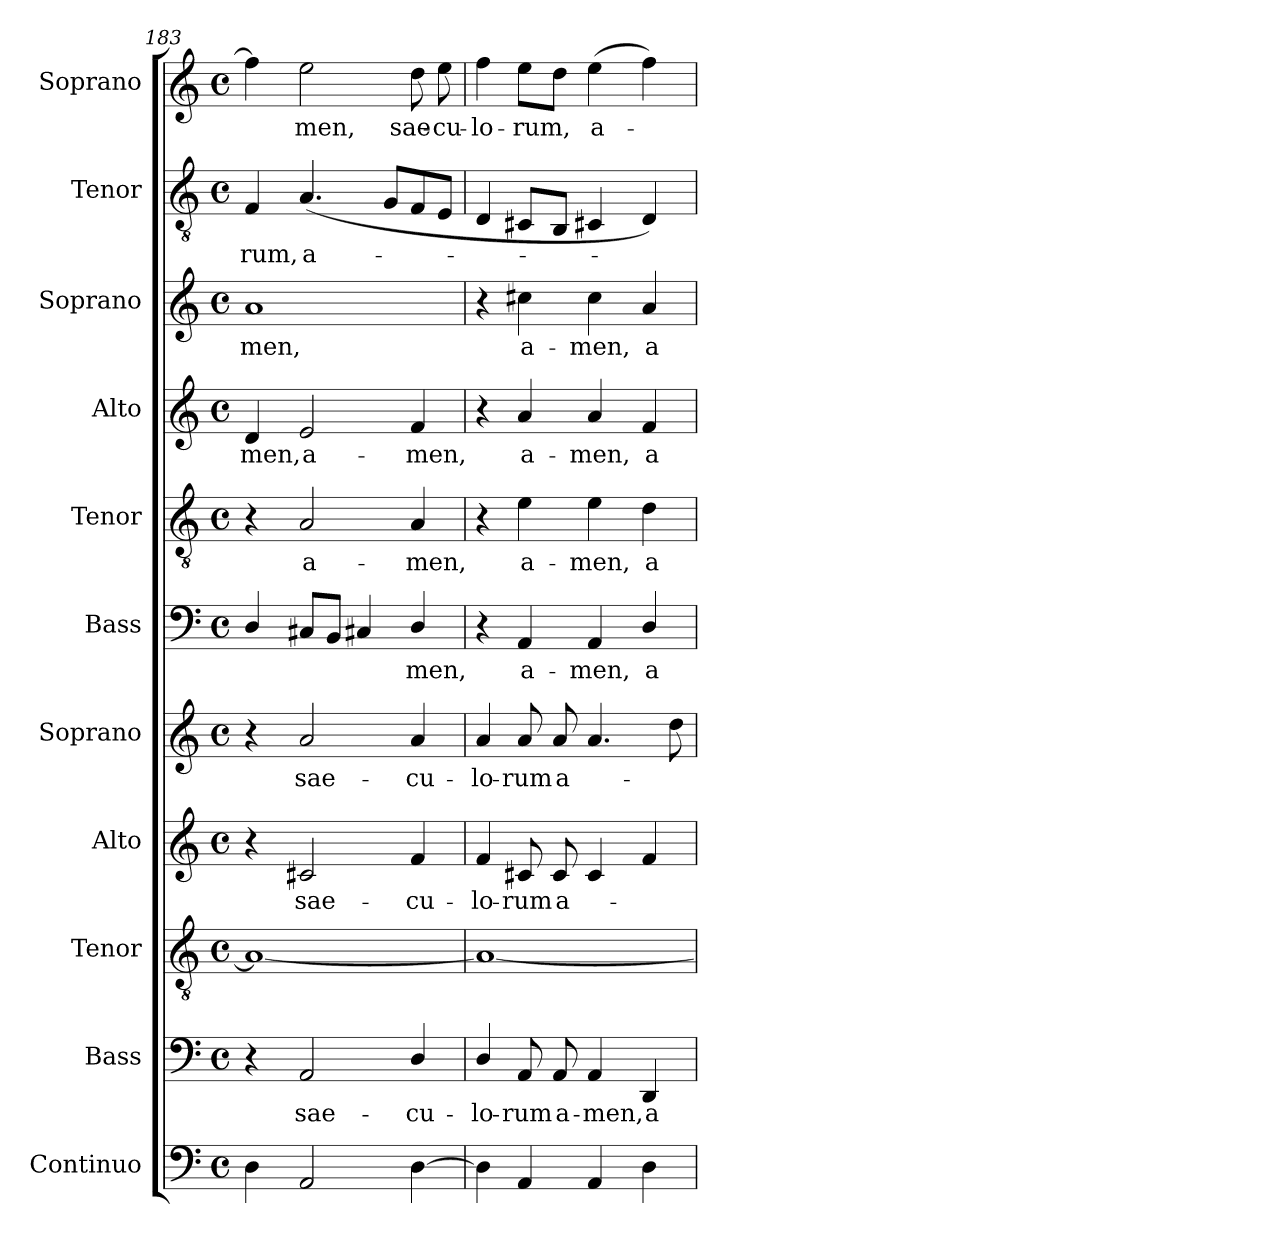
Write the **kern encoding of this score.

**kern	**kern	**text	**kern	**kern	**text	**kern	**text	**kern	**text	**kern	**text	**kern	**text	**kern	**text	**kern	**text	**kern	**text
*part11	*part10	*part10	*part9	*part8	*part8	*part7	*part7	*part6	*part6	*part5	*part5	*part4	*part4	*part3	*part3	*part2	*part2	*part1	*part1
*staff11	*staff10	*staff10	*staff9	*staff8	*staff8	*staff7	*staff7	*staff6	*staff6	*staff5	*staff5	*staff4	*staff4	*staff3	*staff3	*staff2	*staff2	*staff1	*staff1
*I"Continuo	*I"Bass	*	*I"Tenor	*I"Alto	*	*I"Soprano	*	*I"Bass	*	*I"Tenor	*	*I"Alto	*	*I"Soprano	*	*I"Tenor	*	*I"Soprano	*
*I'Cont.	*I'B.	*	*I'T.	*I'A.	*	*I'S.	*	*I'B.	*	*I'T.	*	*I'A.	*	*I'S.	*	*I'T.	*	*I'S.	*
*clefF4	*clefF4	*	*clefGv2	*clefG2	*	*clefG2	*	*clefF4	*	*clefGv2	*	*clefG2	*	*clefG2	*	*clefGv2	*	*clefG2	*
*	*	*	*ITrd7c12	*	*	*	*	*	*	*ITrd7c12	*	*	*	*	*	*ITrd7c12	*	*	*
*k[]	*k[]	*	*k[]	*k[]	*	*k[]	*	*k[]	*	*k[]	*	*k[]	*	*k[]	*	*k[]	*	*k[]	*
*C:	*C:	*	*C:	*C:	*	*C:	*	*C:	*	*C:	*	*C:	*	*C:	*	*C:	*	*C:	*
*M4/4	*M4/4	*	*M4/4	*M4/4	*	*M4/4	*	*M4/4	*	*M4/4	*	*M4/4	*	*M4/4	*	*M4/4	*	*M4/4	*
*met(c)	*met(c)	*	*met(c)	*met(c)	*	*met(c)	*	*met(c)	*	*met(c)	*	*met(c)	*	*met(c)	*	*met(c)	*	*met(c)	*
=183	=183	=183	=183	=183	=183	=183	=183	=183	=183	=183	=183	=183	=183	=183	=183	=183	=183	=183	=183
!	!	!	!	!	!	!	!	!	!	!	!	!	!LO:LY:b:color=#000000	!	!	!	!	!	!
!	!	!	!	!	!	!	!	!	!	!	!	!	!	!	!LO:LY:b:color=#000000	!	!	!	!
!	!	!	!	!	!	!	!	!	!	!	!	!	!	!	!	!	!LO:LY:b:color=#000000	!	!
4Di\	4r	.	1AAi_	4r	.	4r	.	4Di/	.	4r	.	4di/	-men,	1ai	-men,	4FFi/	-rum,	4ffi\]	.
!	!	!LO:LY:b:color=#000000	!	!	!	!	!	!	!	!	!	!	!	!	!	!	!	!	!
!	!	!	!	!	!LO:LY:b:color=#000000	!	!	!	!	!	!	!	!	!	!	!	!	!	!
!	!	!	!	!	!	!	!LO:LY:b:color=#000000	!	!	!	!	!	!	!	!	!	!	!	!
!	!	!	!	!	!	!	!	!	!	!	!LO:LY:b:color=#000000	!	!	!	!	!	!	!	!
!	!	!	!	!	!	!	!	!	!	!	!	!	!LO:LY:b:color=#000000	!	!	!	!	!	!
!	!	!	!	!	!	!	!	!	!	!	!	!	!	!	!	!	!LO:LY:b:color=#000000	!	!
!	!	!	!	!	!	!	!	!	!	!	!	!	!	!	!	!	!	!	!LO:LY:b:color=#000000
2AAi/	2AAi/	sae-	.	2c#Xi/	sae-	2ai/	sae-	8C#Xi/L	.	2AAi/	a-	2ei/	a-	.	.	(4.AAi/	a-	2eei\	-men,
.	.	.	.	.	.	.	.	8BBi/J	.	.	.	.	.	.	.	.	.	.	.
.	.	.	.	.	.	.	.	4C#Xi/	.	.	.	.	.	.	.	.	.	.	.
.	.	.	.	.	.	.	.	.	.	.	.	.	.	.	.	8GGi/L	.	.	.
!	!	!LO:LY:b:color=#000000	!	!	!	!	!	!	!	!	!	!	!	!	!	!	!	!	!
!	!	!	!	!	!LO:LY:b:color=#000000	!	!	!	!	!	!	!	!	!	!	!	!	!	!
!	!	!	!	!	!	!	!LO:LY:b:color=#000000	!	!	!	!	!	!	!	!	!	!	!	!
!	!	!	!	!	!	!	!	!	!LO:LY:b:color=#000000	!	!	!	!	!	!	!	!	!	!
!	!	!	!	!	!	!	!	!	!	!	!LO:LY:b:color=#000000	!	!	!	!	!	!	!	!
!	!	!	!	!	!	!	!	!	!	!	!	!	!LO:LY:b:color=#000000	!	!	!	!	!	!
!	!	!	!	!	!	!	!	!	!	!	!	!	!	!	!	!	!	!	!LO:LY:b:color=#000000
[4Di\	4Di/	-cu-	.	4fi/	-cu-	4ai/	-cu-	4Di/	-men,	4AAi/	-men,	4fi/	-men,	.	.	8FFi/	.	8ddi\	sae-
!	!	!	!	!	!	!	!	!	!	!	!	!	!	!	!	!	!	!	!LO:LY:b:color=#000000
.	.	.	.	.	.	.	.	.	.	.	.	.	.	.	.	8EEi/J	.	8eei\	-cu-
=184	=184	=184	=184	=184	=184	=184	=184	=184	=184	=184	=184	=184	=184	=184	=184	=184	=184	=184	=184
!	!	!LO:LY:b:color=#000000	!	!	!	!	!	!	!	!	!	!	!	!	!	!	!	!	!
!	!	!	!	!	!LO:LY:b:color=#000000	!	!	!	!	!	!	!	!	!	!	!	!	!	!
!	!	!	!	!	!	!	!LO:LY:b:color=#000000	!	!	!	!	!	!	!	!	!	!	!	!
!	!	!	!	!	!	!	!	!	!	!	!	!	!	!	!	!	!	!	!LO:LY:b:color=#000000
4Di\]	4Di/	-lo-	1AAi_	4fi/	-lo-	4ai/	-lo-	4r	.	4r	.	4r	.	4r	.	4DDi/	.	4ffi\	-lo-
!	!	!LO:LY:b:color=#000000	!	!	!	!	!	!	!	!	!	!	!	!	!	!	!	!	!
!	!	!	!	!	!LO:LY:b:color=#000000	!	!	!	!	!	!	!	!	!	!	!	!	!	!
!	!	!	!	!	!	!	!LO:LY:b:color=#000000	!	!	!	!	!	!	!	!	!	!	!	!
!	!	!	!	!	!	!	!	!	!LO:LY:b:color=#000000	!	!	!	!	!	!	!	!	!	!
!	!	!	!	!	!	!	!	!	!	!	!LO:LY:b:color=#000000	!	!	!	!	!	!	!	!
!	!	!	!	!	!	!	!	!	!	!	!	!	!LO:LY:b:color=#000000	!	!	!	!	!	!
!	!	!	!	!	!	!	!	!	!	!	!	!	!	!	!LO:LY:b:color=#000000	!	!	!	!
!	!	!	!	!	!	!	!	!	!	!	!	!	!	!	!	!	!	!	!LO:LY:b:color=#000000
4AAi/	8AAi/	-rum	.	8c#Xi/	-rum	8ai/	-rum	4AAi/	a-	4Ei\	a-	4ai/	a-	4cc#Xi\	a-	8CC#Xi/L	.	8eei\L	-rum,
!	!	!LO:LY:b:color=#000000	!	!	!	!	!	!	!	!	!	!	!	!	!	!	!	!	!
!	!	!	!	!	!LO:LY:b:color=#000000	!	!	!	!	!	!	!	!	!	!	!	!	!	!
!	!	!	!	!	!	!	!LO:LY:b:color=#000000	!	!	!	!	!	!	!	!	!	!	!	!
.	8AAi/	a-	.	8c#i/	a-	8ai/	a-	.	.	.	.	.	.	.	.	8BBBi/J	.	8ddi\J	.
!	!	!LO:LY:b:color=#000000	!	!	!	!	!	!	!	!	!	!	!	!	!	!	!	!	!
!	!	!	!	!	!	!	!	!	!LO:LY:b:color=#000000	!	!	!	!	!	!	!	!	!	!
!	!	!	!	!	!	!	!	!	!	!	!LO:LY:b:color=#000000	!	!	!	!	!	!	!	!
!	!	!	!	!	!	!	!	!	!	!	!	!	!LO:LY:b:color=#000000	!	!	!	!	!	!
!	!	!	!	!	!	!	!	!	!	!	!	!	!	!	!LO:LY:b:color=#000000	!	!	!	!
!	!	!	!	!	!	!	!	!	!	!	!	!	!	!	!	!	!	!	!LO:LY:b:color=#000000
4AAi/	4AAi/	-men,	.	4c#i/	.	4.ai/	.	4AAi/	-men,	4Ei\	-men,	4ai/	-men,	4cc#i\	-men,	4CC#Xi/	.	(4eei\	a-
!	!	!LO:LY:b:color=#000000	!	!	!	!	!	!	!	!	!	!	!	!	!	!	!	!	!
!	!	!	!	!	!	!	!	!	!LO:LY:b:color=#000000	!	!	!	!	!	!	!	!	!	!
!	!	!	!	!	!	!	!	!	!	!	!LO:LY:b:color=#000000	!	!	!	!	!	!	!	!
!	!	!	!	!	!	!	!	!	!	!	!	!	!LO:LY:b:color=#000000	!	!	!	!	!	!
!	!	!	!	!	!	!	!	!	!	!	!	!	!	!	!LO:LY:b:color=#000000	!	!	!	!
4Di\	4DDi/	a-	.	4fi/	.	.	.	4Di/	a-	4Di\	a-	4fi/	a-	4ai/	a-	4DDi/)	.	4ffi\)	.
.	.	.	.	.	.	8ddi\	.	.	.	.	.	.	.	.	.	.	.	.	.
=	=	=	=	=	=	=	=	=	=	=	=	=	=	=	=	=	=	=	=
*-	*-	*-	*-	*-	*-	*-	*-	*-	*-	*-	*-	*-	*-	*-	*-	*-	*-	*-	*-
